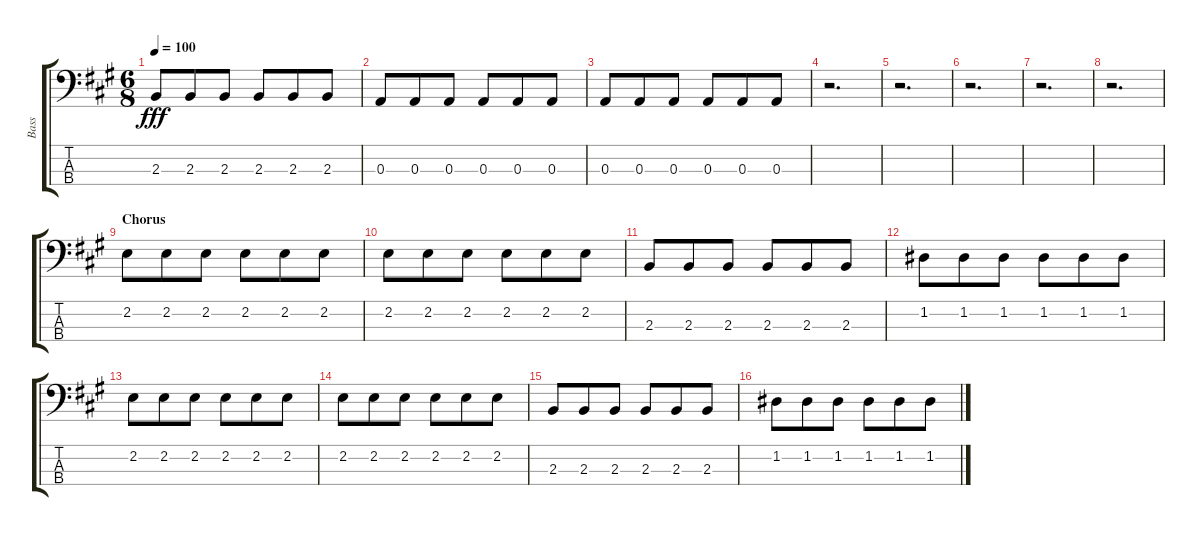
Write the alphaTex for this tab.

\track ("Bass" "Bass") {instrument electricbassfinger}
\staff {score tabs}
\tuning (G2 D2 A1 E1) {hide}
\ts (6 8)
\tempo 100
\clef f4
\ks a
2.3.8{dy fff} 2.3.8 2.3.8 2.3.8 2.3.8 2.3.8 |
0.3.8 0.3.8 0.3.8 0.3.8 0.3.8 0.3.8 |
0.3.8 0.3.8 0.3.8 0.3.8 0.3.8 0.3.8 |
r.2{d} |
r.2{d} |
r.2{d} |
r.2{d} |
r.2{d} |
\section ("" "Chorus")
2.2.8 2.2.8 2.2.8 2.2.8 2.2.8 2.2.8 |
2.2.8 2.2.8 2.2.8 2.2.8 2.2.8 2.2.8 |
2.3.8 2.3.8 2.3.8 2.3.8 2.3.8 2.3.8 |
1.2.8 1.2.8 1.2.8 1.2.8 1.2.8 1.2.8 |
2.2.8 2.2.8 2.2.8 2.2.8 2.2.8 2.2.8 |
2.2.8 2.2.8 2.2.8 2.2.8 2.2.8 2.2.8 |
2.3.8 2.3.8 2.3.8 2.3.8 2.3.8 2.3.8 |
1.2.8 1.2.8 1.2.8 1.2.8 1.2.8 1.2.8
